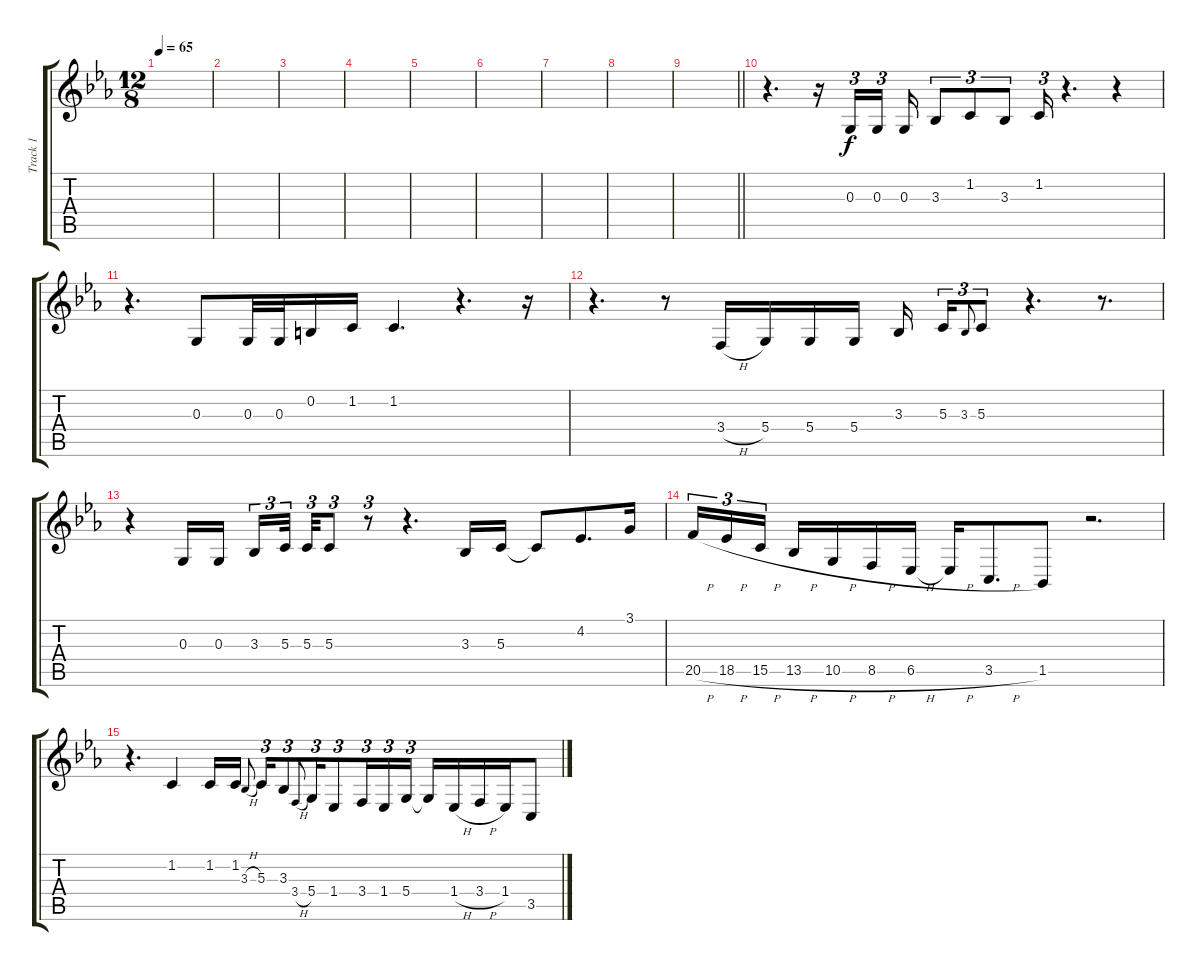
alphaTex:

\track ("Track 1" "Track 1") {instrument altosax}
\staff {score tabs}
\tuning (E4 B3 G3 D3 A2 E2) {hide}
\ts (12 8)
\tempo 65
\clef g2
\ks cminor
|
|
|
|
|
|
|
|
\barLineRight lightlight
|
r.4{d} r.16 0.3.16{tu (3 2)} 0.3.16{tu (3 2) beam splitsecondary} 0.3.16 3.3.8{tu (3 2)} 1.2.8{tu (3 2)} 3.3.8{tu (3 2)} 1.2.16{tu (3 2)} r.4{d} r.4 |
r.4{d} 0.3.8 0.3.32 0.3.32 0.2.16 1.2.16 1.2.4{d} r.4{d} r.16 |
r.4{d} r.8 3.4{h}.16 5.4.16 5.4.16 5.4.16 3.3.16{beam splitsecondary} 5.3.16{tu (3 2)} 3.3.8{gr onbeat} 5.3.8{tu (3 2)} r.4{d} r.8{d} |
r.4 0.3.16 0.3.16 3.3.16{tu (3 2)} 5.3.32{tu (3 2) beam splitsecondary} 5.3.32{tu (3 2)} 5.3.8{tu (3 2)} r.8{tu (3 2)} r.4{d} 3.3.16 5.3.16 5.3{t}.8 4.2.8{d} 3.1.16 |
20.5{h}.16{tu (3 2)} 18.5{h}.16{tu (3 2)} 15.5{h}.16{tu (3 2) beam splitsecondary} 13.5{h}.16 10.5{h}.16 8.5{h}.16 6.5{h}.16 6.5{h t}.16 3.5{h}.8{d} 1.5.8 r.2{d} |
r.4{d} 1.2.4 1.2.16 1.2.16 3.3{h}.8{gr onbeat} 5.3.16{tu (3 2)} 3.3.8{tu (3 2)} 3.4{h}.8{gr onbeat} 5.4.16{tu (3 2)} 1.4.8{tu (3 2)} 3.4.16{tu (3 2)} 1.4.16{tu (3 2)} 5.4.16{tu (3 2)} 5.4{t}.16 1.4{h}.16 3.4{h}.16 1.4.16 3.5.8
